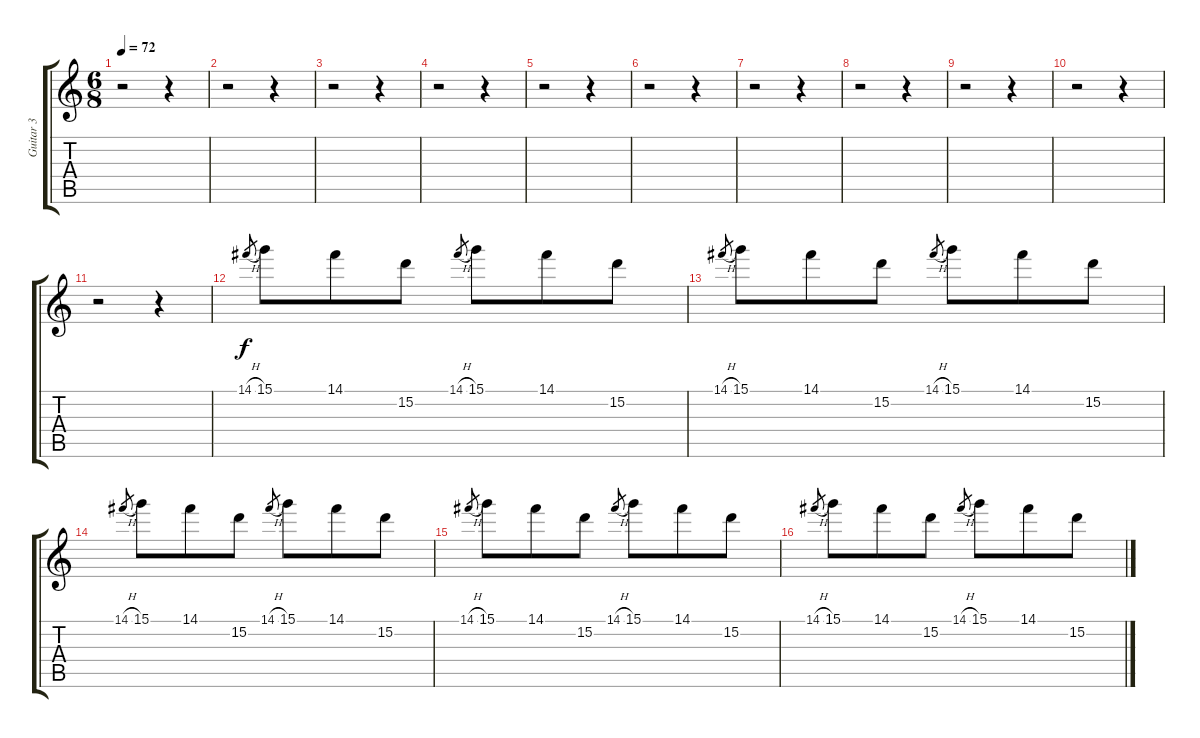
\track ("Guitar 3" "Guitar 3") {instrument acousticguitarnylon}
\staff {score tabs}
\tuning (E4 B3 G3 D3 A2 D2) {hide}
\ts (6 8)
\tempo 72
\clef g2
\ks c
r.2{dy f} r.4 |
r.2 r.4 |
r.2 r.4 |
r.2 r.4 |
r.2 r.4 |
r.2 r.4 |
r.2 r.4 |
r.2 r.4 |
r.2 r.4 |
r.2 r.4 |
r.2 r.4 |
14.1{h}.8{gr} 15.1.8 14.1.8 15.2.8 14.1{h}.8{gr} 15.1.8 14.1.8 15.2.8 |
14.1{h}.8{gr} 15.1.8 14.1.8 15.2.8 14.1{h}.8{gr} 15.1.8 14.1.8 15.2.8 |
14.1{h}.8{gr} 15.1.8 14.1.8 15.2.8 14.1{h}.8{gr} 15.1.8 14.1.8 15.2.8 |
14.1{h}.8{gr} 15.1.8 14.1.8 15.2.8 14.1{h}.8{gr} 15.1.8 14.1.8 15.2.8 |
14.1{h}.8{gr} 15.1.8 14.1.8 15.2.8 14.1{h}.8{gr} 15.1.8 14.1.8 15.2.8
